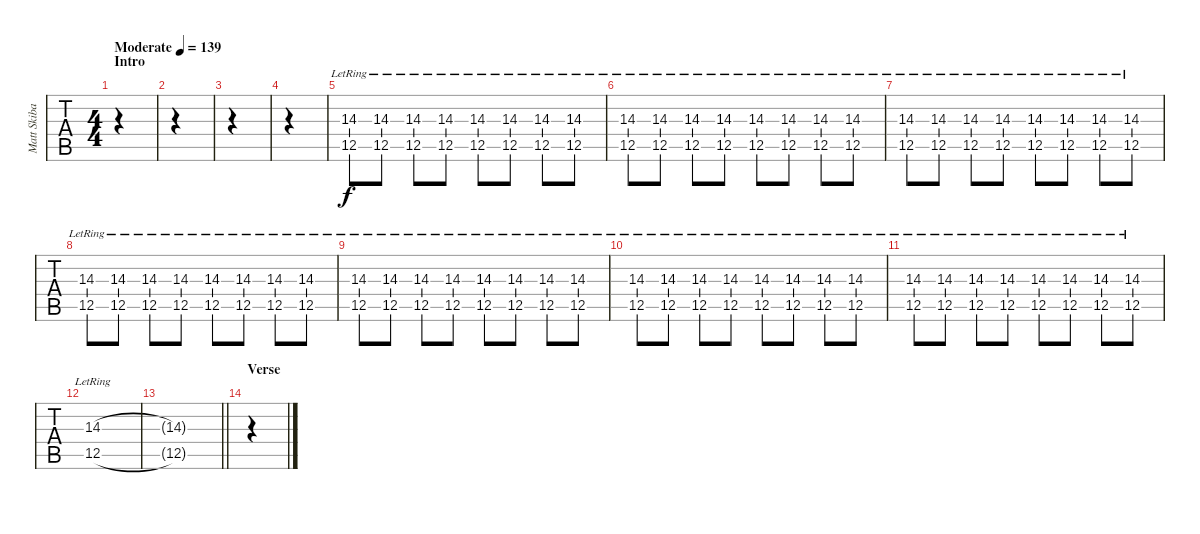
\track ("Matt Skiba - Guitar Two" "Matt Skiba") {instrument distortionguitar}
\staff {tabs}
\tuning (E4 B3 G3 D3 A2 E2) {hide}
\ts (4 4)
\section ("" "Intro")
\tempo (139 "Moderate")
\clef g2
\ks a
|
|
|
|
(14.3{lr} 12.5{lr}).8 (14.3{lr} 12.5{lr}).8 (14.3{lr} 12.5{lr}).8 (14.3{lr} 12.5{lr}).8 (14.3{lr} 12.5{lr}).8 (14.3{lr} 12.5{lr}).8 (14.3{lr} 12.5{lr}).8 (14.3{lr} 12.5{lr}).8 |
(14.3{lr} 12.5{lr}).8 (14.3{lr} 12.5{lr}).8 (14.3{lr} 12.5{lr}).8 (14.3{lr} 12.5{lr}).8 (14.3{lr} 12.5{lr}).8 (14.3{lr} 12.5{lr}).8 (14.3{lr} 12.5{lr}).8 (14.3{lr} 12.5{lr}).8 |
(14.3{lr} 12.5{lr}).8 (14.3{lr} 12.5{lr}).8 (14.3{lr} 12.5{lr}).8 (14.3{lr} 12.5{lr}).8 (14.3{lr} 12.5{lr}).8 (14.3{lr} 12.5{lr}).8 (14.3{lr} 12.5{lr}).8 (14.3{lr} 12.5{lr}).8 |
(14.3{lr} 12.5{lr}).8 (14.3{lr} 12.5{lr}).8 (14.3{lr} 12.5{lr}).8 (14.3{lr} 12.5{lr}).8 (14.3{lr} 12.5{lr}).8 (14.3{lr} 12.5{lr}).8 (14.3{lr} 12.5{lr}).8 (14.3{lr} 12.5{lr}).8 |
(14.3{lr} 12.5{lr}).8 (14.3{lr} 12.5{lr}).8 (14.3{lr} 12.5{lr}).8 (14.3{lr} 12.5{lr}).8 (14.3{lr} 12.5{lr}).8 (14.3{lr} 12.5{lr}).8 (14.3{lr} 12.5{lr}).8 (14.3{lr} 12.5{lr}).8 |
(14.3{lr} 12.5{lr}).8 (14.3{lr} 12.5{lr}).8 (14.3{lr} 12.5{lr}).8 (14.3{lr} 12.5{lr}).8 (14.3{lr} 12.5{lr}).8 (14.3{lr} 12.5{lr}).8 (14.3{lr} 12.5{lr}).8 (14.3{lr} 12.5{lr}).8 |
(14.3{lr} 12.5{lr}).8 (14.3{lr} 12.5{lr}).8 (14.3{lr} 12.5{lr}).8 (14.3{lr} 12.5{lr}).8 (14.3{lr} 12.5{lr}).8 (14.3{lr} 12.5{lr}).8 (14.3{lr} 12.5{lr}).8 (14.3{lr} 12.5{lr}).8 |
(14.3{lr} 12.5{lr}).1 |
\barLineRight lightlight
(14.3{t} 12.5{t}).1{dy f} |
\section ("" "Verse")
